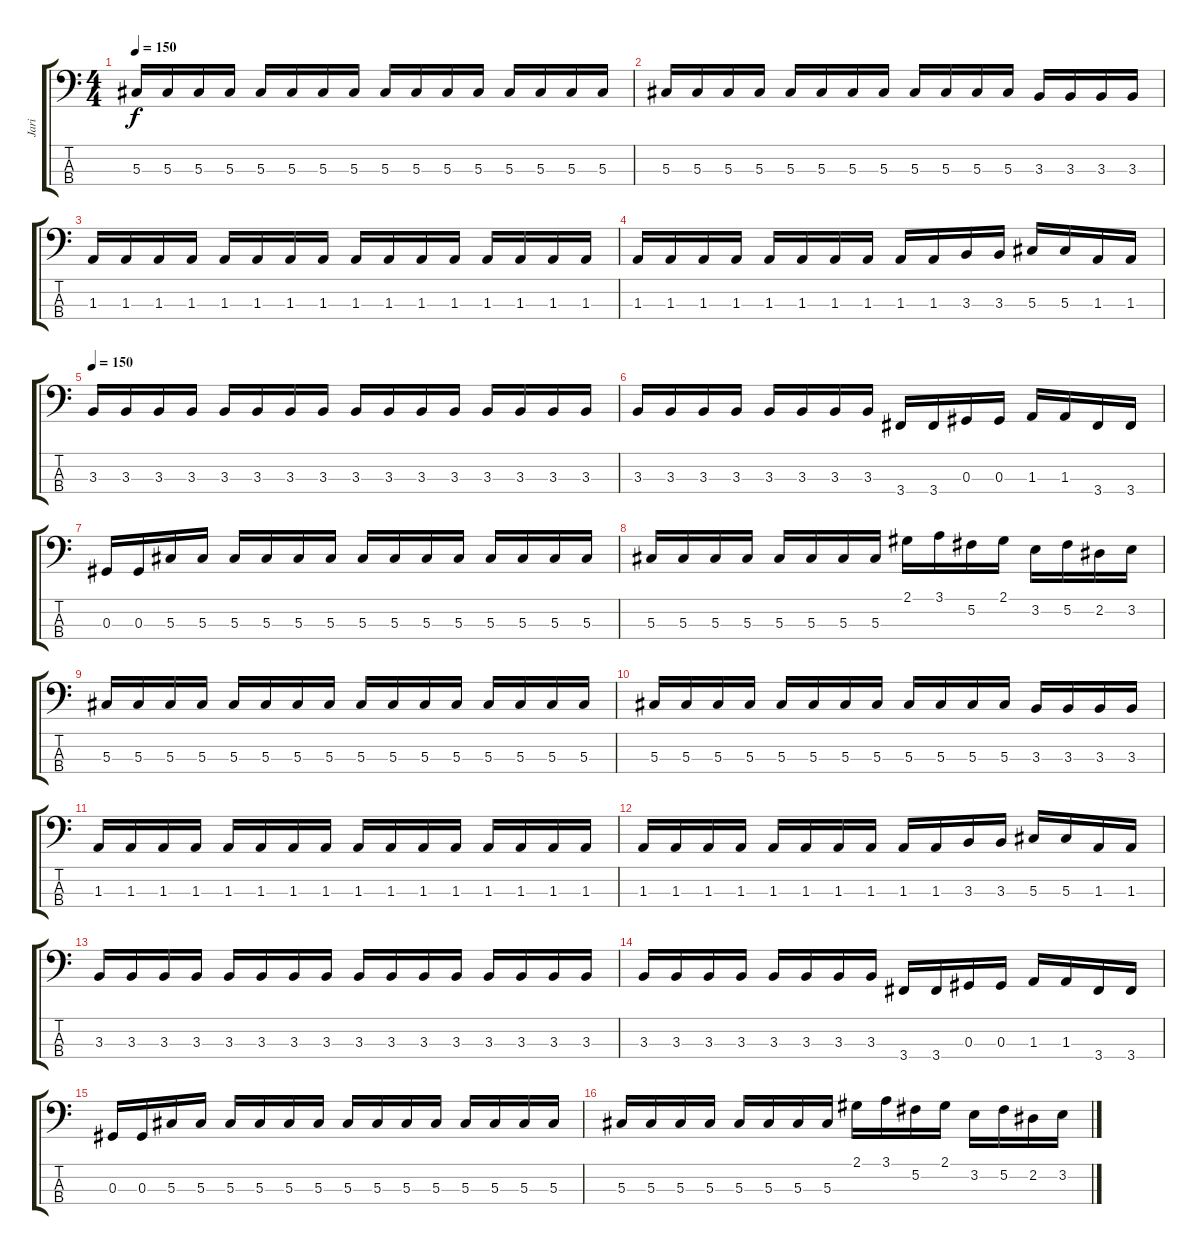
\track ("Jari" "Jari") {instrument electricbassfinger}
\staff {score tabs}
\tuning (Gb2 Db2 Ab1 Eb1) {hide}
\ts (4 4)
\tempo 150
\clef f4
\ks c
5.3.16{dy f} 5.3.16 5.3.16 5.3.16 5.3.16 5.3.16 5.3.16 5.3.16 5.3.16 5.3.16 5.3.16 5.3.16 5.3.16 5.3.16 5.3.16 5.3.16 |
5.3.16 5.3.16 5.3.16 5.3.16 5.3.16 5.3.16 5.3.16 5.3.16 5.3.16 5.3.16 5.3.16 5.3.16 3.3.16 3.3.16 3.3.16 3.3.16 |
1.3.16 1.3.16 1.3.16 1.3.16 1.3.16 1.3.16 1.3.16 1.3.16 1.3.16 1.3.16 1.3.16 1.3.16 1.3.16 1.3.16 1.3.16 1.3.16 |
1.3.16 1.3.16 1.3.16 1.3.16 1.3.16 1.3.16 1.3.16 1.3.16 1.3.16 1.3.16 3.3.16 3.3.16 5.3.16 5.3.16 1.3.16 1.3.16 |
\tempo 150
3.3.16 3.3.16 3.3.16 3.3.16 3.3.16 3.3.16 3.3.16 3.3.16 3.3.16 3.3.16 3.3.16 3.3.16 3.3.16 3.3.16 3.3.16 3.3.16 |
3.3.16 3.3.16 3.3.16 3.3.16 3.3.16 3.3.16 3.3.16 3.3.16 3.4.16 3.4.16 0.3.16 0.3.16 1.3.16 1.3.16 3.4.16 3.4.16 |
0.3.16 0.3.16 5.3.16 5.3.16 5.3.16 5.3.16 5.3.16 5.3.16 5.3.16 5.3.16 5.3.16 5.3.16 5.3.16 5.3.16 5.3.16 5.3.16 |
5.3.16 5.3.16 5.3.16 5.3.16 5.3.16 5.3.16 5.3.16 5.3.16 2.1.16 3.1.16 5.2.16 2.1.16 3.2.16 5.2.16 2.2.16 3.2.16 |
5.3.16 5.3.16 5.3.16 5.3.16 5.3.16 5.3.16 5.3.16 5.3.16 5.3.16 5.3.16 5.3.16 5.3.16 5.3.16 5.3.16 5.3.16 5.3.16 |
5.3.16 5.3.16 5.3.16 5.3.16 5.3.16 5.3.16 5.3.16 5.3.16 5.3.16 5.3.16 5.3.16 5.3.16 3.3.16 3.3.16 3.3.16 3.3.16 |
1.3.16 1.3.16 1.3.16 1.3.16 1.3.16 1.3.16 1.3.16 1.3.16 1.3.16 1.3.16 1.3.16 1.3.16 1.3.16 1.3.16 1.3.16 1.3.16 |
1.3.16 1.3.16 1.3.16 1.3.16 1.3.16 1.3.16 1.3.16 1.3.16 1.3.16 1.3.16 3.3.16 3.3.16 5.3.16 5.3.16 1.3.16 1.3.16 |
3.3.16 3.3.16 3.3.16 3.3.16 3.3.16 3.3.16 3.3.16 3.3.16 3.3.16 3.3.16 3.3.16 3.3.16 3.3.16 3.3.16 3.3.16 3.3.16 |
3.3.16 3.3.16 3.3.16 3.3.16 3.3.16 3.3.16 3.3.16 3.3.16 3.4.16 3.4.16 0.3.16 0.3.16 1.3.16 1.3.16 3.4.16 3.4.16 |
0.3.16 0.3.16 5.3.16 5.3.16 5.3.16 5.3.16 5.3.16 5.3.16 5.3.16 5.3.16 5.3.16 5.3.16 5.3.16 5.3.16 5.3.16 5.3.16 |
5.3.16 5.3.16 5.3.16 5.3.16 5.3.16 5.3.16 5.3.16 5.3.16 2.1.16 3.1.16 5.2.16 2.1.16 3.2.16 5.2.16 2.2.16 3.2.16
